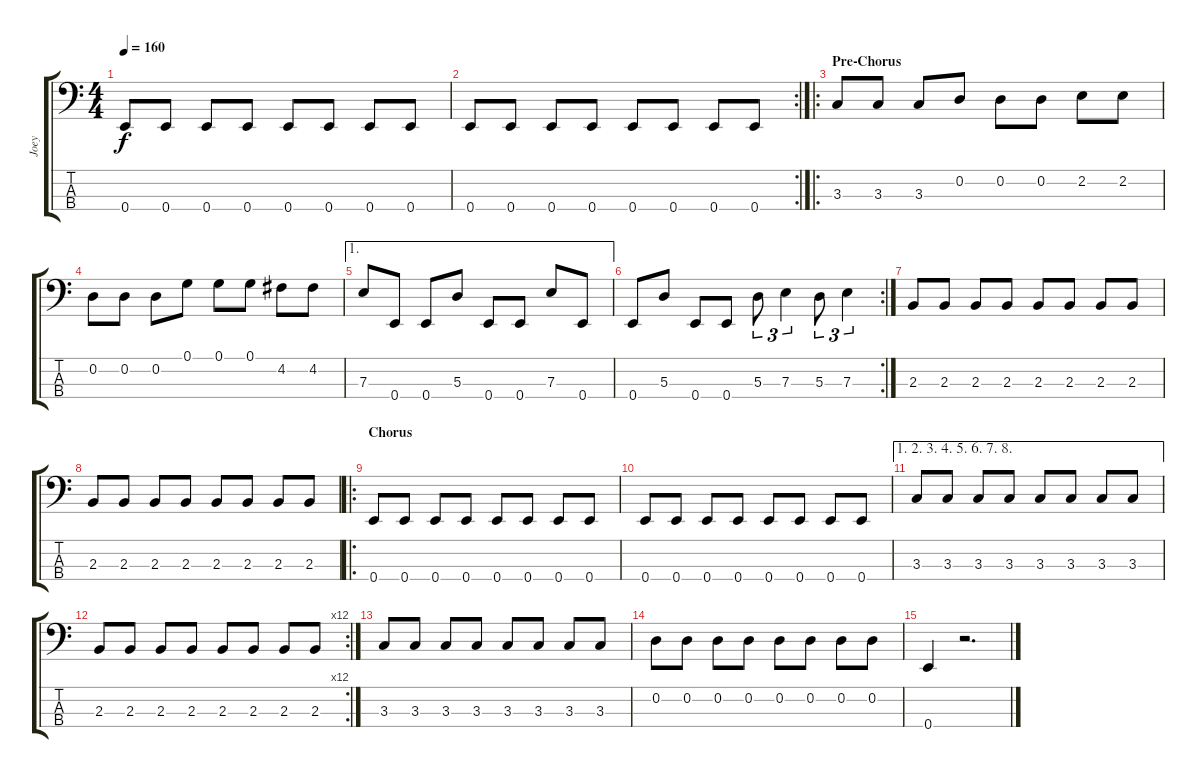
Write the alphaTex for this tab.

\track ("Joey" "Joey") {instrument electricbasspick}
\staff {score tabs}
\tuning (G2 D2 A1 E1) {hide}
\ts (4 4)
\tempo 160
\clef f4
\ks c
0.4.8{dy f} 0.4.8 0.4.8 0.4.8 0.4.8 0.4.8 0.4.8 0.4.8 |
\rc 2
0.4.8 0.4.8 0.4.8 0.4.8 0.4.8 0.4.8 0.4.8 0.4.8 |
\ro
\section ("" "Pre-Chorus")
3.3.8 3.3.8 3.3.8 0.2.8 0.2.8 0.2.8 2.2.8 2.2.8 |
0.2.8 0.2.8 0.2.8 0.1.8 0.1.8 0.1.8 4.2.8 4.2.8 |
\ae 1
7.3.8 0.4.8 0.4.8 5.3.8 0.4.8 0.4.8 7.3.8 0.4.8 |
\rc 2
0.4.8 5.3.8 0.4.8 0.4.8 5.3.8{tu (3 2)} 7.3.4{tu (3 2)} 5.3.8{tu (3 2)} 7.3.4{tu (3 2)} |
2.3.8 2.3.8 2.3.8 2.3.8 2.3.8 2.3.8 2.3.8 2.3.8 |
2.3.8 2.3.8 2.3.8 2.3.8 2.3.8 2.3.8 2.3.8 2.3.8 |
\ro
\section ("" "Chorus")
0.4.8 0.4.8 0.4.8 0.4.8 0.4.8 0.4.8 0.4.8 0.4.8 |
0.4.8 0.4.8 0.4.8 0.4.8 0.4.8 0.4.8 0.4.8 0.4.8 |
\ae (1 2 3 4 5 6 7 8)
3.3.8 3.3.8 3.3.8 3.3.8 3.3.8 3.3.8 3.3.8 3.3.8 |
\rc 12
2.3.8 2.3.8 2.3.8 2.3.8 2.3.8 2.3.8 2.3.8 2.3.8 |
3.3.8 3.3.8 3.3.8 3.3.8 3.3.8 3.3.8 3.3.8 3.3.8 |
0.2.8 0.2.8 0.2.8 0.2.8 0.2.8 0.2.8 0.2.8 0.2.8 |
0.4.4 r.2{d}
